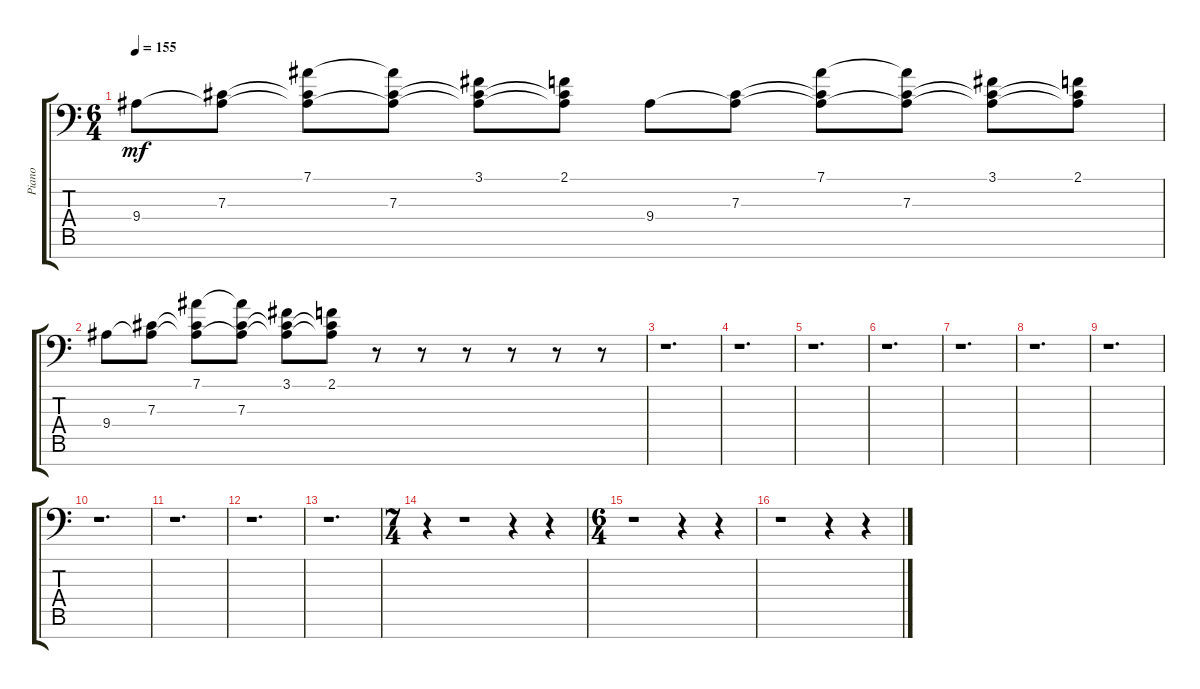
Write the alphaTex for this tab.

\track ("Piano" "Piano") {instrument brightacousticpiano}
\staff {score tabs}
\tuning (Eb4 Bb3 Gb3 Db3 Ab2 Eb2 Ab1) {hide}
\ts (6 4)
\tempo 155
\clef f4
\ks c
9.4.8{dy mf} (7.3 9.4{t}).8 (7.1 7.3{t} 9.4{t}).8 (7.1{t} 7.3 9.4{t}).8 (3.1 7.3{t} 9.4{t}).8 (2.1 7.3{t} 9.4{t}).8 9.4.8 (7.3 9.4{t}).8 (7.1 7.3{t} 9.4{t}).8 (7.1{t} 7.3 9.4{t}).8 (3.1 7.3{t} 9.4{t}).8 (2.1 7.3{t} 9.4{t}).8 |
9.4.8 (7.3 9.4{t}).8 (7.1 7.3{t} 9.4{t}).8 (7.1{t} 7.3 9.4{t}).8 (3.1 7.3{t} 9.4{t}).8 (2.1 7.3{t} 9.4{t}).8 r.8 r.8 r.8 r.8 r.8 r.8 |
r.1{d} |
r.1{d} |
r.1{d} |
r.1{d} |
r.1{d} |
r.1{d} |
r.1{d} |
r.1{d} |
r.1{d} |
r.1{d} |
r.1{d} |
\ts (7 4)
r.4 r.1 r.4 r.4 |
\ts (6 4)
r.1 r.4 r.4 |
r.1 r.4 r.4
